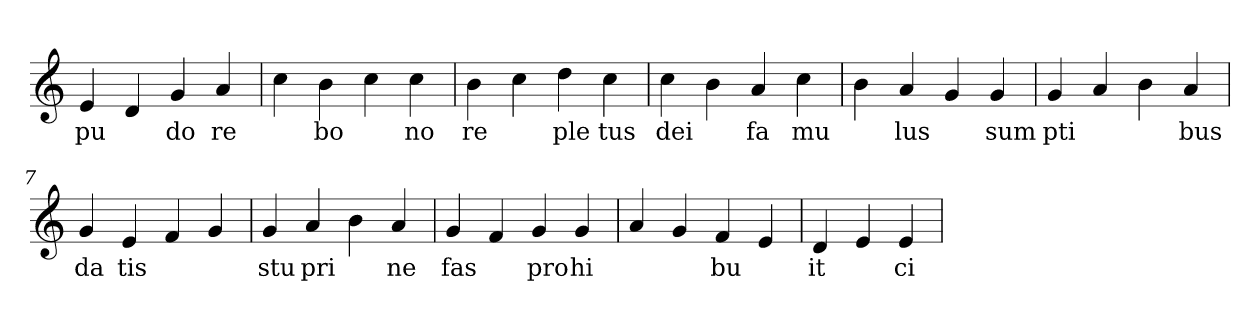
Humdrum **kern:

**kern	**text
*part1	*part1
*staff1	*staff1
*clefG2	*
=1	=1
4e	pu
4d	.
4g	do
4a	re
=2	=2
4cc	.
4b	bo
4cc	.
4cc	no
=3	=3
4b	re
4cc	.
4dd	ple
4cc	tus
=4	=4
4cc	dei
4b	.
4a	fa
4cc	mu
=5	=5
4b	.
4a	lus
4g	.
4g	sum
=6	=6
4g	pti
4a	.
4b	.
4a	bus
=7	=7
4g	da
4e	tis
4f	.
4g	.
=8	=8
4g	stu
4a	pri
4b	.
4a	ne
=9	=9
4g	fas
4f	.
4g	pro
4g	hi
=10	=10
4a	.
4g	.
4f	bu
4e	.
=11	=11
4d	it
4e	.
4e	ci
=	=
*-	*-
